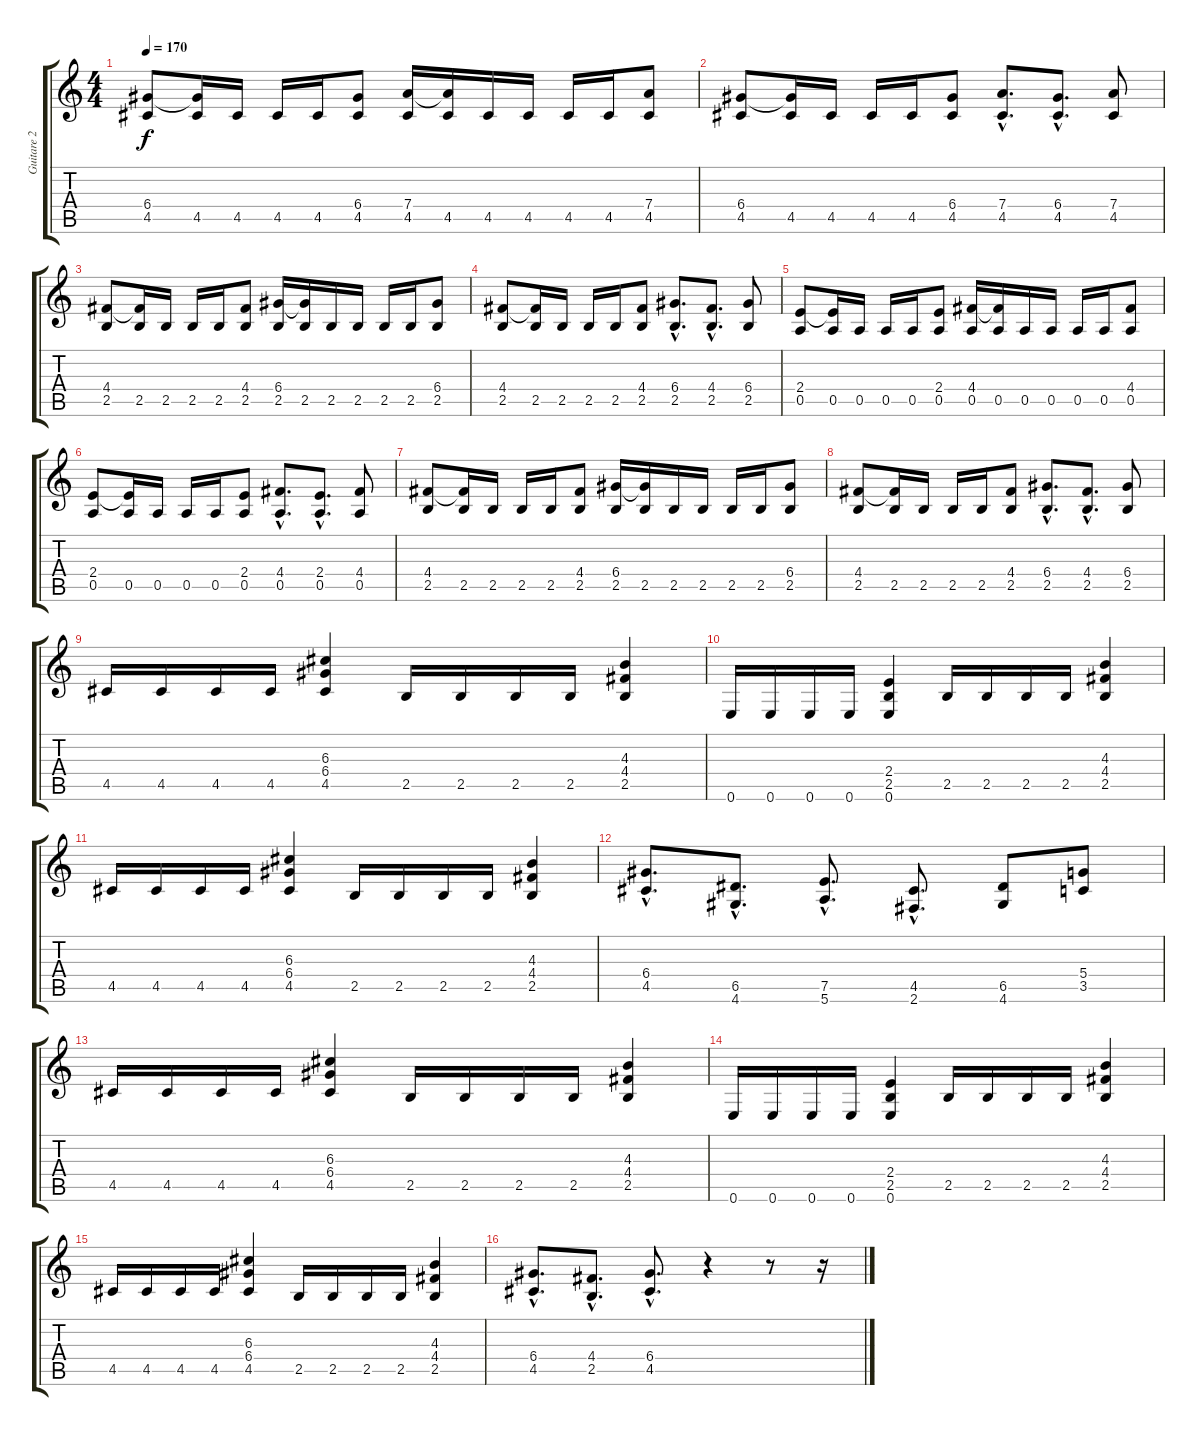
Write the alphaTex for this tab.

\track ("Guitare 2" "Guitare 2") {instrument overdrivenguitar}
\staff {score tabs}
\tuning (E4 B3 G3 D3 A2 E2) {hide}
\ts (4 4)
\tempo 170
\clef g2
\ks c
(6.4 4.5).8{dy f} (6.4{t} 4.5).16 4.5.16 4.5.16 4.5.16 (6.4 4.5).8 (7.4 4.5).16 (7.4{t} 4.5).16 4.5.16 4.5.16 4.5.16 4.5.16 (7.4 4.5).8 |
(6.4 4.5).8 (6.4{t} 4.5).16 4.5.16 4.5.16 4.5.16 (6.4 4.5).8 (7.4{hac} 4.5{hac}).8{d} (6.4{hac} 4.5{hac}).8{d} (7.4 4.5).8 |
(4.4 2.5).8 (4.4{t} 2.5).16 2.5.16 2.5.16 2.5.16 (4.4 2.5).8 (6.4 2.5).16 (6.4{t} 2.5).16 2.5.16 2.5.16 2.5.16 2.5.16 (6.4 2.5).8 |
(4.4 2.5).8 (4.4{t} 2.5).16 2.5.16 2.5.16 2.5.16 (4.4 2.5).8 (6.4{hac} 2.5{hac}).8{d} (4.4{hac} 2.5{hac}).8{d} (6.4 2.5).8 |
(2.4 0.5).8 (2.4{t} 0.5).16 0.5.16 0.5.16 0.5.16 (2.4 0.5).8 (4.4 0.5).16 (4.4{t} 0.5).16 0.5.16 0.5.16 0.5.16 0.5.16 (4.4 0.5).8 |
(2.4 0.5).8 (2.4{t} 0.5).16 0.5.16 0.5.16 0.5.16 (2.4 0.5).8 (4.4{hac} 0.5{hac}).8{d} (2.4{hac} 0.5{hac}).8{d} (4.4 0.5).8 |
(4.4 2.5).8 (4.4{t} 2.5).16 2.5.16 2.5.16 2.5.16 (4.4 2.5).8 (6.4 2.5).16 (6.4{t} 2.5).16 2.5.16 2.5.16 2.5.16 2.5.16 (6.4 2.5).8 |
(4.4 2.5).8 (4.4{t} 2.5).16 2.5.16 2.5.16 2.5.16 (4.4 2.5).8 (6.4{hac} 2.5{hac}).8{d} (4.4{hac} 2.5{hac}).8{d} (6.4 2.5).8 |
4.5.16 4.5.16 4.5.16 4.5.16 (6.3 6.4 4.5).4 2.5.16 2.5.16 2.5.16 2.5.16 (4.3 4.4 2.5).4 |
0.6.16 0.6.16 0.6.16 0.6.16 (2.4 2.5 0.6).4 2.5.16 2.5.16 2.5.16 2.5.16 (4.3 4.4 2.5).4 |
4.5.16 4.5.16 4.5.16 4.5.16 (6.3 6.4 4.5).4 2.5.16 2.5.16 2.5.16 2.5.16 (4.3 4.4 2.5).4 |
(6.4{hac} 4.5{hac}).8{d} (6.5{hac} 4.6{hac}).8{d} (7.5{hac} 5.6{hac}).8{d} (4.5{hac} 2.6{hac}).8{d} (6.5 4.6).8 (5.4 3.5).8 |
4.5.16 4.5.16 4.5.16 4.5.16 (6.3 6.4 4.5).4 2.5.16 2.5.16 2.5.16 2.5.16 (4.3 4.4 2.5).4 |
0.6.16 0.6.16 0.6.16 0.6.16 (2.4 2.5 0.6).4 2.5.16 2.5.16 2.5.16 2.5.16 (4.3 4.4 2.5).4 |
4.5.16 4.5.16 4.5.16 4.5.16 (6.3 6.4 4.5).4 2.5.16 2.5.16 2.5.16 2.5.16 (4.3 4.4 2.5).4 |
(6.4{hac} 4.5{hac}).8{d} (4.4{hac} 2.5{hac}).8{d} (6.4{hac} 4.5{hac}).8{d} r.4 r.8 r.16
